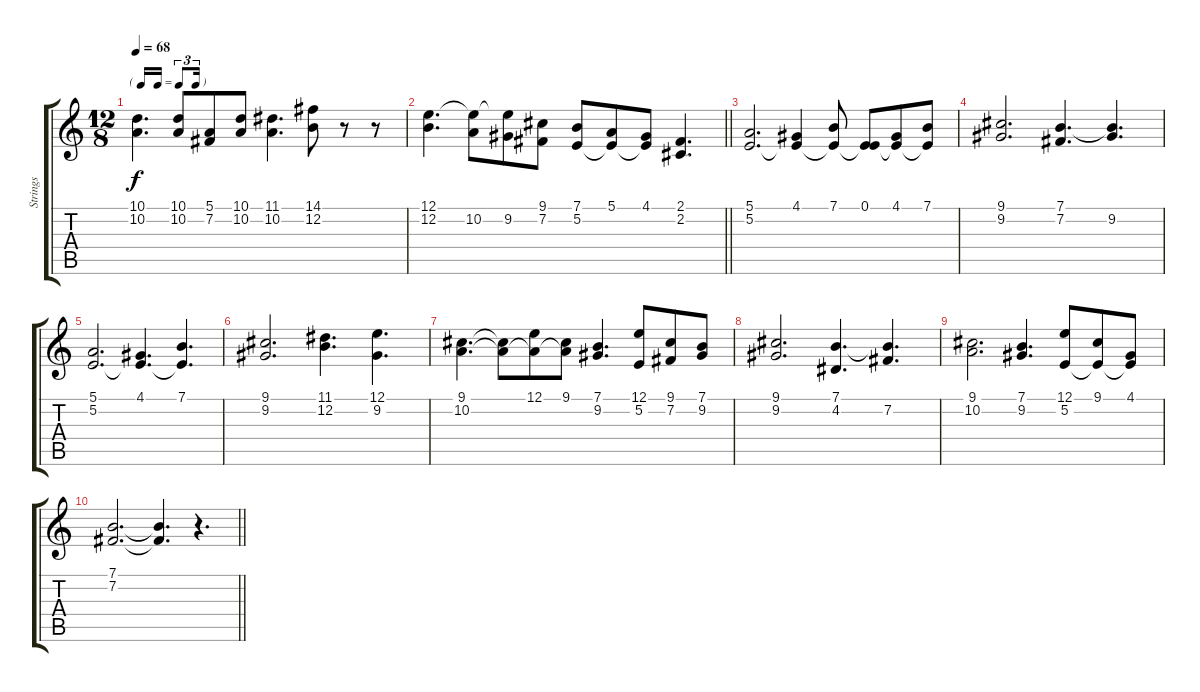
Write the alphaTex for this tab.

\track ("Strings" "Strings") {instrument violin}
\staff {score tabs}
\tuning (E4 B3 G3 D3 A2 E2) {hide}
\ts (12 8)
\tf triplet16th
\tempo 68
\clef g2
\ks c
(10.1 10.2).4{d dy f} (10.1 10.2).8 (5.1 7.2).8 (10.1 10.2).8 (11.1 10.2).4{d} (14.1 12.2).8 r.8 r.8 |
\barLineRight lightlight
(12.1 12.2).4{d} (12.1{t} 10.2).8 (12.1{t} 9.2).8 (9.1 7.2).8 (7.1 5.2).8 (5.1 5.2{t}).8 (4.1 5.2{t}).8 (2.1 2.2).4{d} |
(5.1 5.2).2{d} (4.1 5.2{t}).4 (7.1 5.2{t}).8 (0.1 5.2{t}).8 (4.1 5.2{t}).8 (7.1 5.2{t}).8 |
(9.1 9.2).2{d} (7.1 7.2).4{d} (7.1{t} 9.2).4{d} |
(5.1 5.2).2{d} (4.1 5.2{t}).4{d} (7.1 5.2{t}).4{d} |
(9.1 9.2).2{d} (11.1 12.2).4{d} (12.1 9.2).4{d} |
(9.1 10.2).4{d} (9.1{t} 10.2{t}).8 (12.1 10.2{t}).8 (9.1 10.2{t}).8 (7.1 9.2).4{d} (12.1 5.2).8 (9.1 7.2).8 (7.1 9.2).8 |
(9.1 9.2).2{d} (7.1 4.2).4{d} (7.1{t} 7.2).4{d} |
(9.1 10.2).2{d} (7.1 9.2).4{d} (12.1 5.2).8 (9.1 5.2{t}).8 (4.1 5.2{t}).8 |
\barLineRight lightlight
(7.1 7.2).2{d} (7.1{t} 7.2{t}).4{d} r.4{d}
